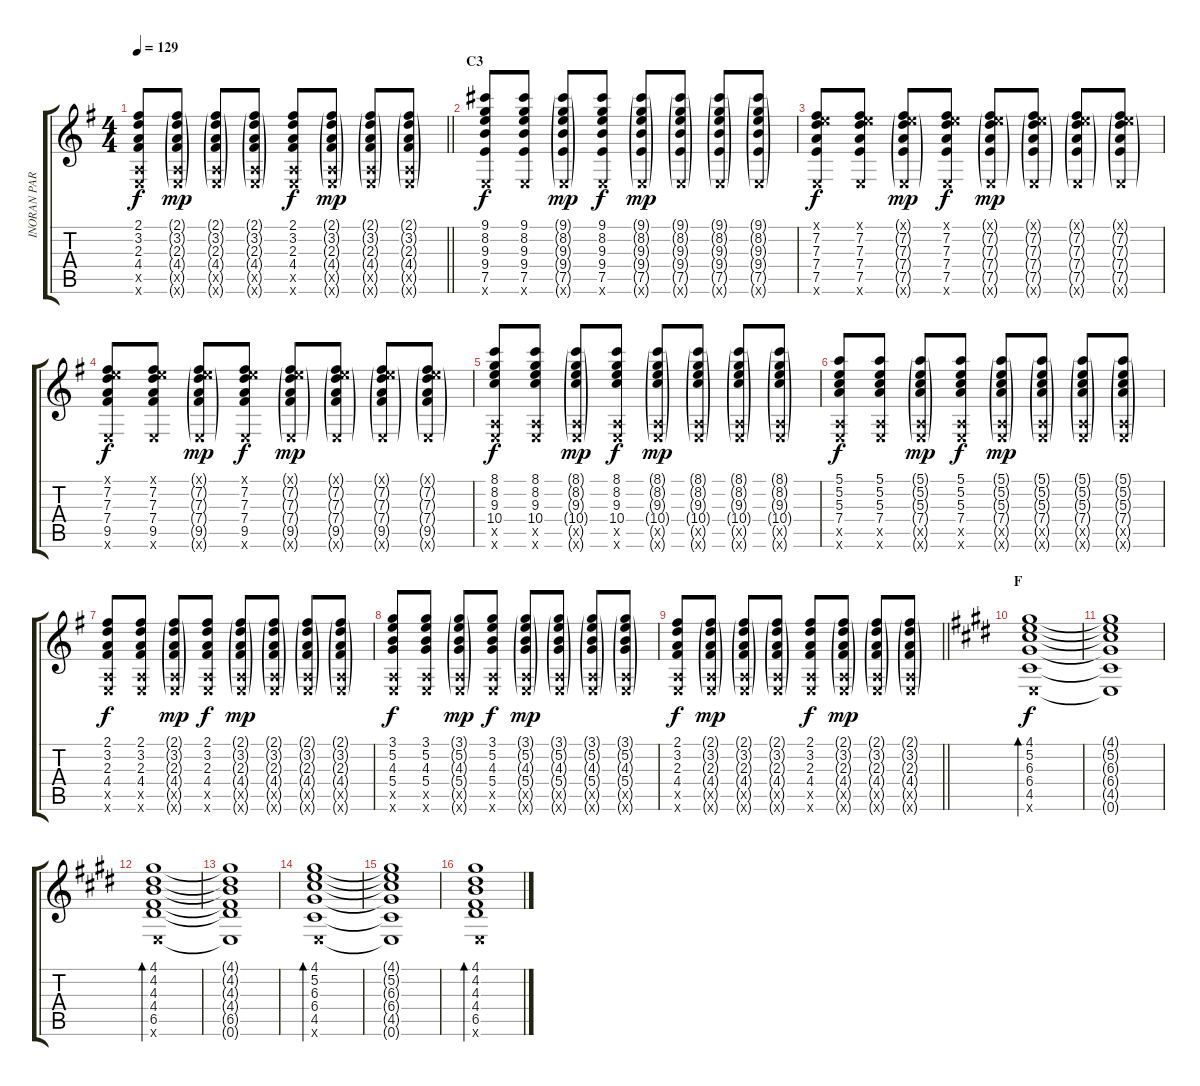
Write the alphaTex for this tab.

\track ("INORAN PART" "INORAN PAR") {instrument electricguitarclean}
\staff {score tabs}
\tuning (E4 B3 G3 D3 A2 E2) {hide}
\ts (4 4)
\tempo 129
\clef g2
\barLineRight lightlight
\ks g
(2.1 3.2 2.3 4.4 0.5{x} 0.6{x}).8{dy f} (2.1{g} 3.2{g} 2.3{g} 4.4{g} 0.5{g x} 0.6{g x}).8{dy mp} (2.1{g} 3.2{g} 2.3{g} 4.4{g} 0.5{g x} 0.6{g x}).8 (2.1{g} 3.2{g} 2.3{g} 4.4{g} 0.5{g x} 0.6{g x}).8 (2.1 3.2 2.3 4.4 0.5{x} 0.6{x}).8{dy f} (2.1{g} 3.2{g} 2.3{g} 4.4{g} 0.5{g x} 0.6{g x}).8{dy mp} (2.1{g} 3.2{g} 2.3{g} 4.4{g} 0.5{g x} 0.6{g x}).8 (2.1{g} 3.2{g} 2.3{g} 4.4{g} 0.5{g x} 0.6{g x}).8 |
\section ("" "C3")
(9.1 8.2 9.3 9.4 7.5 0.6{x}).8{dy f volume 10} (9.1 8.2 9.3 9.4 7.5 0.6{x}).8 (9.1{g} 8.2{g} 9.3{g} 9.4{g} 7.5{g} 0.6{g x}).8{dy mp} (9.1 8.2 9.3 9.4 7.5 0.6{x}).8{dy f} (9.1{g} 8.2{g} 9.3{g} 9.4{g} 7.5{g} 0.6{g x}).8{dy mp} (9.1{g} 8.2{g} 9.3{g} 9.4{g} 7.5{g} 0.6{g x}).8 (9.1{g} 8.2{g} 9.3{g} 9.4{g} 7.5{g} 0.6{g x}).8 (9.1{g} 8.2{g} 9.3{g} 9.4{g} 7.5{g} 0.6{g x}).8 |
(0.1{x} 7.2 7.3 7.4 7.5 0.6{x}).8{dy f} (0.1{x} 7.2 7.3 7.4 7.5 0.6{x}).8 (0.1{g x} 7.2{g} 7.3{g} 7.4{g} 7.5{g} 0.6{g x}).8{dy mp} (0.1{x} 7.2 7.3 7.4 7.5 0.6{x}).8{dy f} (0.1{g x} 7.2{g} 7.3{g} 7.4{g} 7.5{g} 0.6{g x}).8{dy mp} (0.1{g x} 7.2{g} 7.3{g} 7.4{g} 7.5{g} 0.6{g x}).8 (0.1{g x} 7.2{g} 7.3{g} 7.4{g} 7.5{g} 0.6{g x}).8 (0.1{g x} 7.2{g} 7.3{g} 7.4{g} 7.5{g} 0.6{g x}).8 |
(0.1{x} 7.2 7.3 7.4 9.5 0.6{x}).8{dy f} (0.1{x} 7.2 7.3 7.4 9.5 0.6{x}).8 (0.1{g x} 7.2{g} 7.3{g} 7.4{g} 9.5{g} 0.6{g x}).8{dy mp} (0.1{x} 7.2 7.3 7.4 9.5 0.6{x}).8{dy f} (0.1{g x} 7.2{g} 7.3{g} 7.4{g} 9.5{g} 0.6{g x}).8{dy mp} (0.1{g x} 7.2{g} 7.3{g} 7.4{g} 9.5{g} 0.6{g x}).8 (0.1{g x} 7.2{g} 7.3{g} 7.4{g} 9.5{g} 0.6{g x}).8 (0.1{g x} 7.2{g} 7.3{g} 7.4{g} 9.5{g} 0.6{g x}).8 |
(8.1 8.2 9.3 10.4 0.5{x} 0.6{x}).8{dy f} (8.1 8.2 9.3 10.4 0.5{x} 0.6{x}).8 (8.1{g} 8.2{g} 9.3{g} 10.4{g} 0.5{g x} 0.6{g x}).8{dy mp} (8.1 8.2 9.3 10.4 0.5{x} 0.6{x}).8{dy f} (8.1{g} 8.2{g} 9.3{g} 10.4{g} 0.5{g x} 0.6{g x}).8{dy mp} (8.1{g} 8.2{g} 9.3{g} 10.4{g} 0.5{g x} 0.6{g x}).8 (8.1{g} 8.2{g} 9.3{g} 10.4{g} 0.5{g x} 0.6{g x}).8 (8.1{g} 8.2{g} 9.3{g} 10.4{g} 0.5{g x} 0.6{g x}).8 |
(5.1 5.2 5.3 7.4 0.5{x} 0.6{x}).8{dy f} (5.1 5.2 5.3 7.4 0.5{x} 0.6{x}).8 (5.1{g} 5.2{g} 5.3{g} 7.4{g} 0.5{g x} 0.6{g x}).8{dy mp} (5.1 5.2 5.3 7.4 0.5{x} 0.6{x}).8{dy f} (5.1{g} 5.2{g} 5.3{g} 7.4{g} 0.5{g x} 0.6{g x}).8{dy mp} (5.1{g} 5.2{g} 5.3{g} 7.4{g} 0.5{g x} 0.6{g x}).8 (5.1{g} 5.2{g} 5.3{g} 7.4{g} 0.5{g x} 0.6{g x}).8 (5.1{g} 5.2{g} 5.3{g} 7.4{g} 0.5{g x} 0.6{g x}).8 |
(2.1 3.2 2.3 4.4 0.5{x} 0.6{x}).8{dy f} (2.1 3.2 2.3 4.4 0.5{x} 0.6{x}).8 (2.1{g} 3.2{g} 2.3{g} 4.4{g} 0.5{g x} 0.6{g x}).8{dy mp} (2.1 3.2 2.3 4.4 0.5{x} 0.6{x}).8{dy f} (2.1{g} 3.2{g} 2.3{g} 4.4{g} 0.5{g x} 0.6{g x}).8{dy mp} (2.1{g} 3.2{g} 2.3{g} 4.4{g} 0.5{g x} 0.6{g x}).8 (2.1{g} 3.2{g} 2.3{g} 4.4{g} 0.5{g x} 0.6{g x}).8 (2.1{g} 3.2{g} 2.3{g} 4.4{g} 0.5{g x} 0.6{g x}).8 |
(3.1 5.2 4.3 5.4 0.5{x} 0.6{x}).8{dy f} (3.1 5.2 4.3 5.4 0.5{x} 0.6{x}).8 (3.1{g} 5.2{g} 4.3{g} 5.4{g} 0.5{g x} 0.6{g x}).8{dy mp} (3.1 5.2 4.3 5.4 0.5{x} 0.6{x}).8{dy f} (3.1{g} 5.2{g} 4.3{g} 5.4{g} 0.5{g x} 0.6{g x}).8{dy mp} (3.1{g} 5.2{g} 4.3{g} 5.4{g} 0.5{g x} 0.6{g x}).8 (3.1{g} 5.2{g} 4.3{g} 5.4{g} 0.5{g x} 0.6{g x}).8 (3.1{g} 5.2{g} 4.3{g} 5.4{g} 0.5{g x} 0.6{g x}).8 |
\barLineRight lightlight
(2.1 3.2 2.3 4.4 0.5{x} 0.6{x}).8{dy f} (2.1{g} 3.2{g} 2.3{g} 4.4{g} 0.5{g x} 0.6{g x}).8{dy mp} (2.1{g} 3.2{g} 2.3{g} 4.4{g} 0.5{g x} 0.6{g x}).8 (2.1{g} 3.2{g} 2.3{g} 4.4{g} 0.5{g x} 0.6{g x}).8 (2.1 3.2 2.3 4.4 0.5{x} 0.6{x}).8{dy f} (2.1{g} 3.2{g} 2.3{g} 4.4{g} 0.5{g x} 0.6{g x}).8{dy mp} (2.1{g} 3.2{g} 2.3{g} 4.4{g} 0.5{g x} 0.6{g x}).8 (2.1{g} 3.2{g} 2.3{g} 4.4{g} 0.5{g x} 0.6{g x}).8 |
\section ("" "F")
\ks e
(4.1 5.2 6.3 6.4 4.5 0.6{x}).1{bd 120 dy f} |
(4.1{t} 5.2{t} 6.3{t} 6.4{t} 4.5{t} 0.6{t}).1 |
(4.1 4.2 4.3 4.4 6.5 0.6{x}).1{bd 120} |
(4.1{t} 4.2{t} 4.3{t} 4.4{t} 6.5{t} 0.6{t}).1 |
(4.1 5.2 6.3 6.4 4.5 0.6{x}).1{bd 120} |
(4.1{t} 5.2{t} 6.3{t} 6.4{t} 4.5{t} 0.6{t}).1 |
(4.1 4.2 4.3 4.4 6.5 0.6{x}).1{bd 120}
